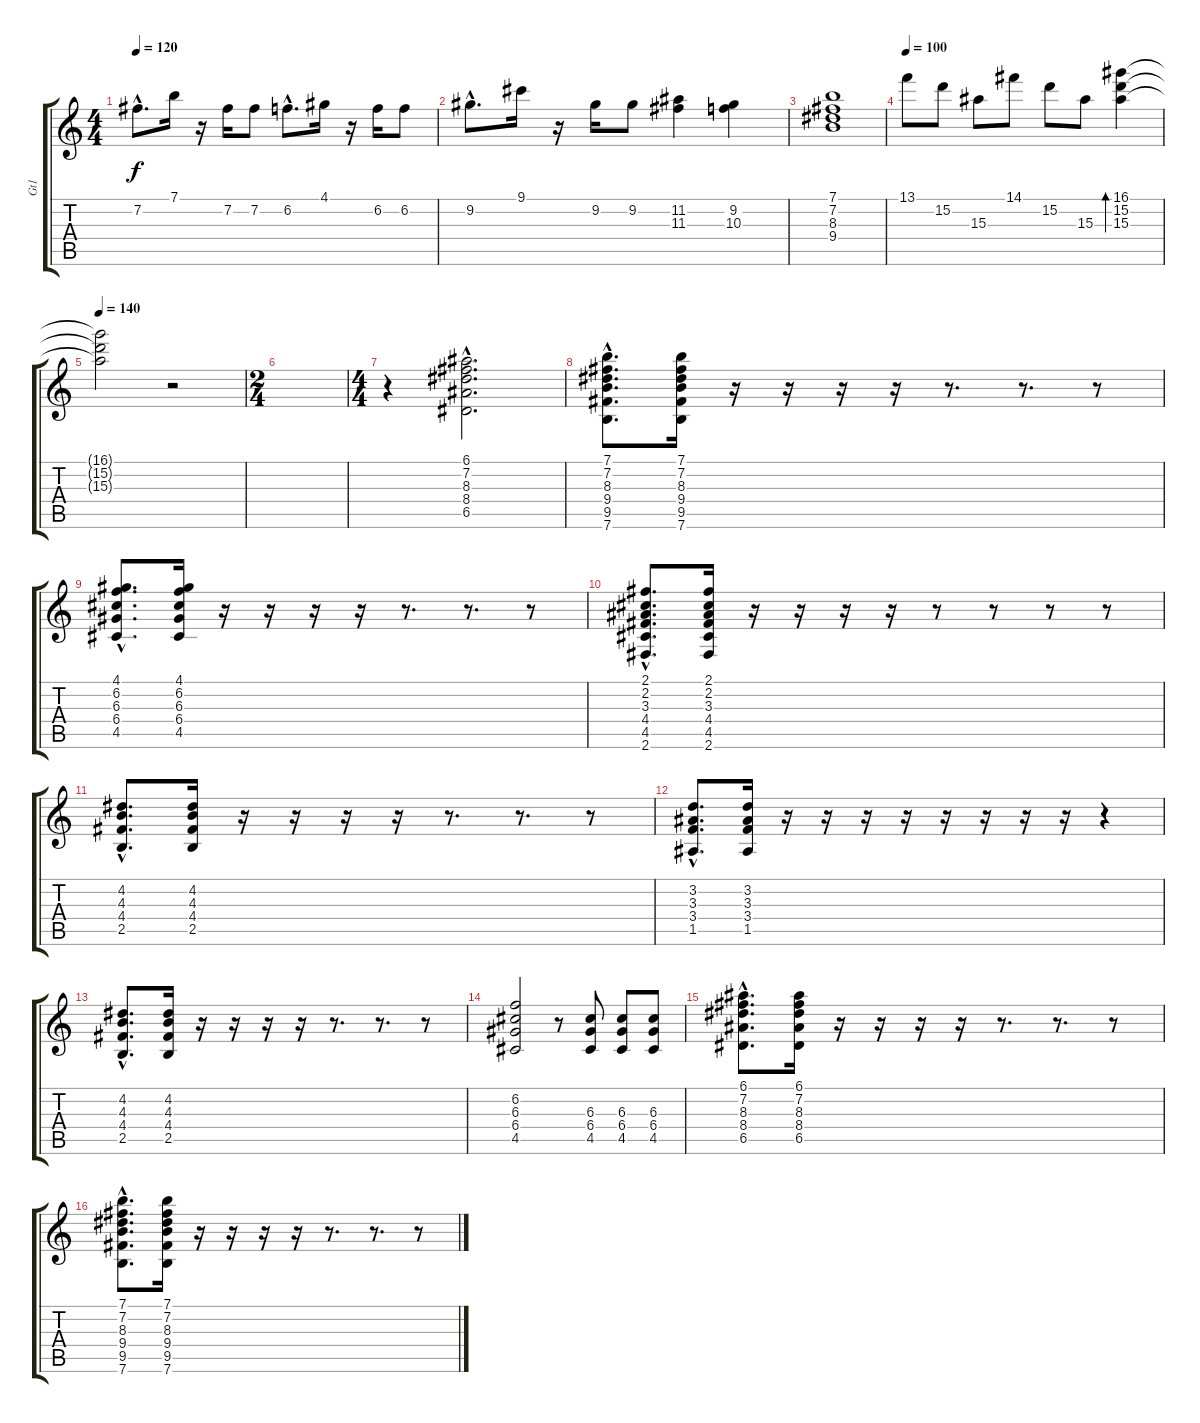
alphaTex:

\track ("Gt1 " "Gt1 ") {instrument overdrivenguitar}
\staff {score tabs}
\tuning (E4 B3 G3 D3 A2 E2) {hide}
\ts (4 4)
\tempo 120
\clef g2
\ks c
7.2{hac}.8{d dy f instrument acousticguitarsteel} 7.1.16 r.16 7.2.16 7.2.8 6.2{hac}.8{d} 4.1.16 r.16 6.2.16 6.2.8 |
9.2{hac}.8{d} 9.1.16 r.16 9.2.16 9.2.8 (11.2 11.3).4 (9.2 10.3).4 |
(7.1 7.2 8.3 9.4).1 |
\tempo 100
13.1.8 15.2.8 15.3.8 14.1.8 15.2.8 15.3.8 (16.1 15.2 15.3).4{bd 240} |
\tempo 140
(16.1{t} 15.2{t} 15.3{t}).2 r.2 |
\ts (2 4)
|
\ts (4 4)
r.4 (6.1{hac} 7.2{hac} 8.3{hac} 8.4{hac} 6.5{hac}).2{d} |
(7.1{hac} 7.2{hac} 8.3{hac} 9.4{hac} 9.5{hac} 7.6{hac}).8{d balance 16} (7.1 7.2 8.3 9.4 9.5 7.6).16 r.16 r.16 r.16 r.16 r.8{d} r.8{d} r.8 |
(4.1{hac} 6.2{hac} 6.3{hac} 6.4{hac} 4.5{hac}).8{d} (4.1 6.2 6.3 6.4 4.5).16 r.16 r.16 r.16 r.16 r.8{d} r.8{d} r.8 |
(2.1{hac} 2.2{hac} 3.3{hac} 4.4{hac} 4.5{hac} 2.6{hac}).8{d} (2.1 2.2 3.3 4.4 4.5 2.6).16 r.16 r.16 r.16 r.16 r.8 r.8 r.8 r.8 |
(4.2{hac} 4.3{hac} 4.4{hac} 2.5{hac}).8{d} (4.2 4.3 4.4 2.5).16 r.16 r.16 r.16 r.16 r.8{d} r.8{d} r.8 |
(3.2{hac} 3.3{hac} 3.4{hac} 1.5{hac}).8{d} (3.2 3.3 3.4 1.5).16 r.16 r.16 r.16 r.16 r.16 r.16 r.16 r.16 r.4 |
(4.2{hac} 4.3{hac} 4.4{hac} 2.5{hac}).8{d} (4.2 4.3 4.4 2.5).16 r.16 r.16 r.16 r.16 r.8{d} r.8{d} r.8 |
(6.2 6.3 6.4 4.5).2 r.8 (6.3 6.4 4.5).8 (6.3 6.4 4.5).8 (6.3 6.4 4.5).8 |
(6.1{hac} 7.2{hac} 8.3{hac} 8.4{hac} 6.5{hac}).8{d balance 16} (6.1 7.2 8.3 8.4 6.5).16 r.16 r.16 r.16 r.16 r.8{d} r.8{d} r.8 |
(7.1{hac} 7.2{hac} 8.3{hac} 9.4{hac} 9.5{hac} 7.6{hac}).8{d balance 16} (7.1 7.2 8.3 9.4 9.5 7.6).16 r.16 r.16 r.16 r.16 r.8{d} r.8{d} r.8
